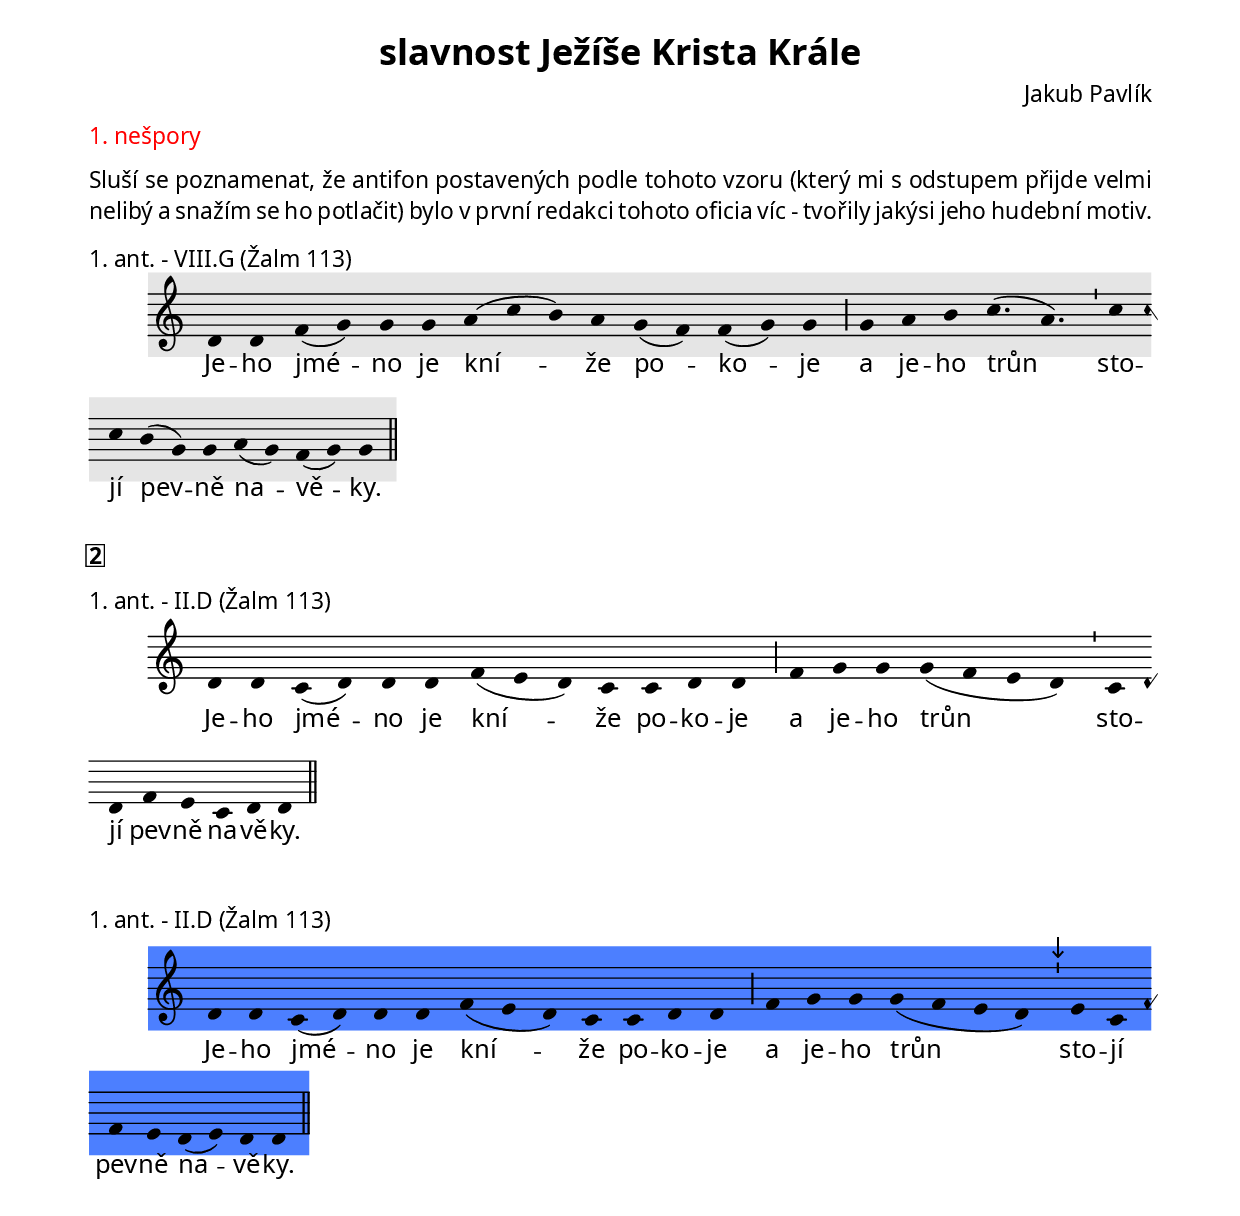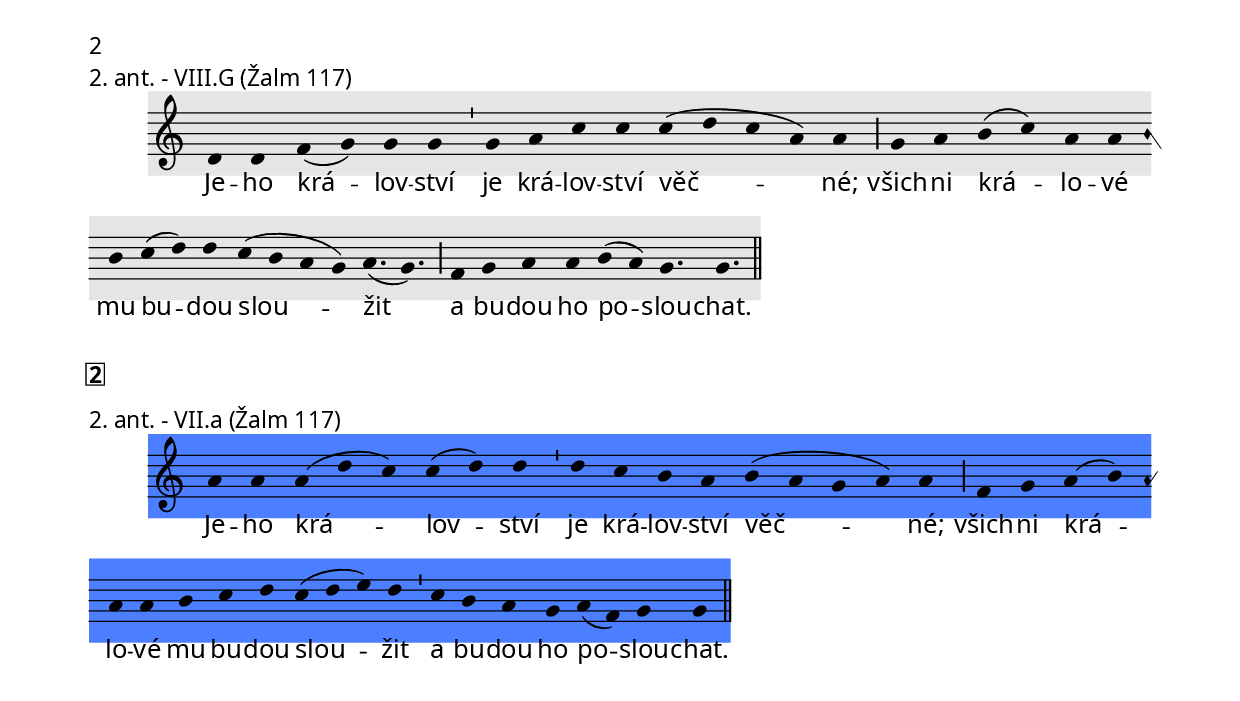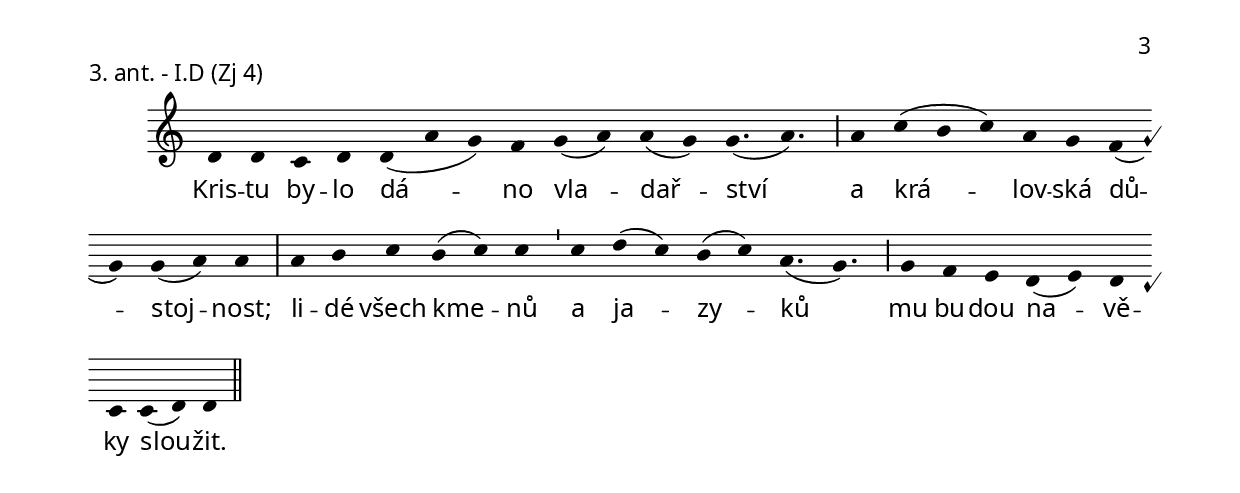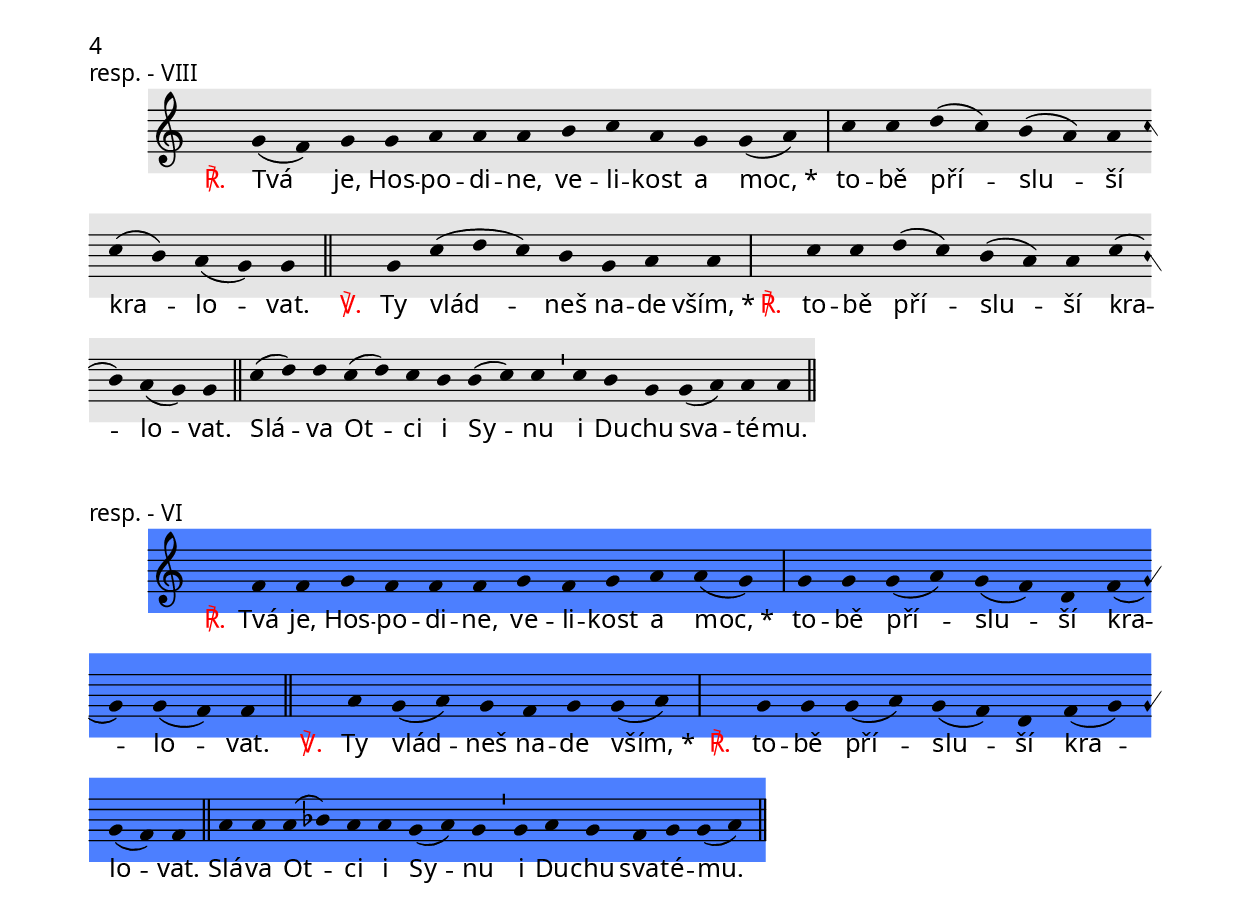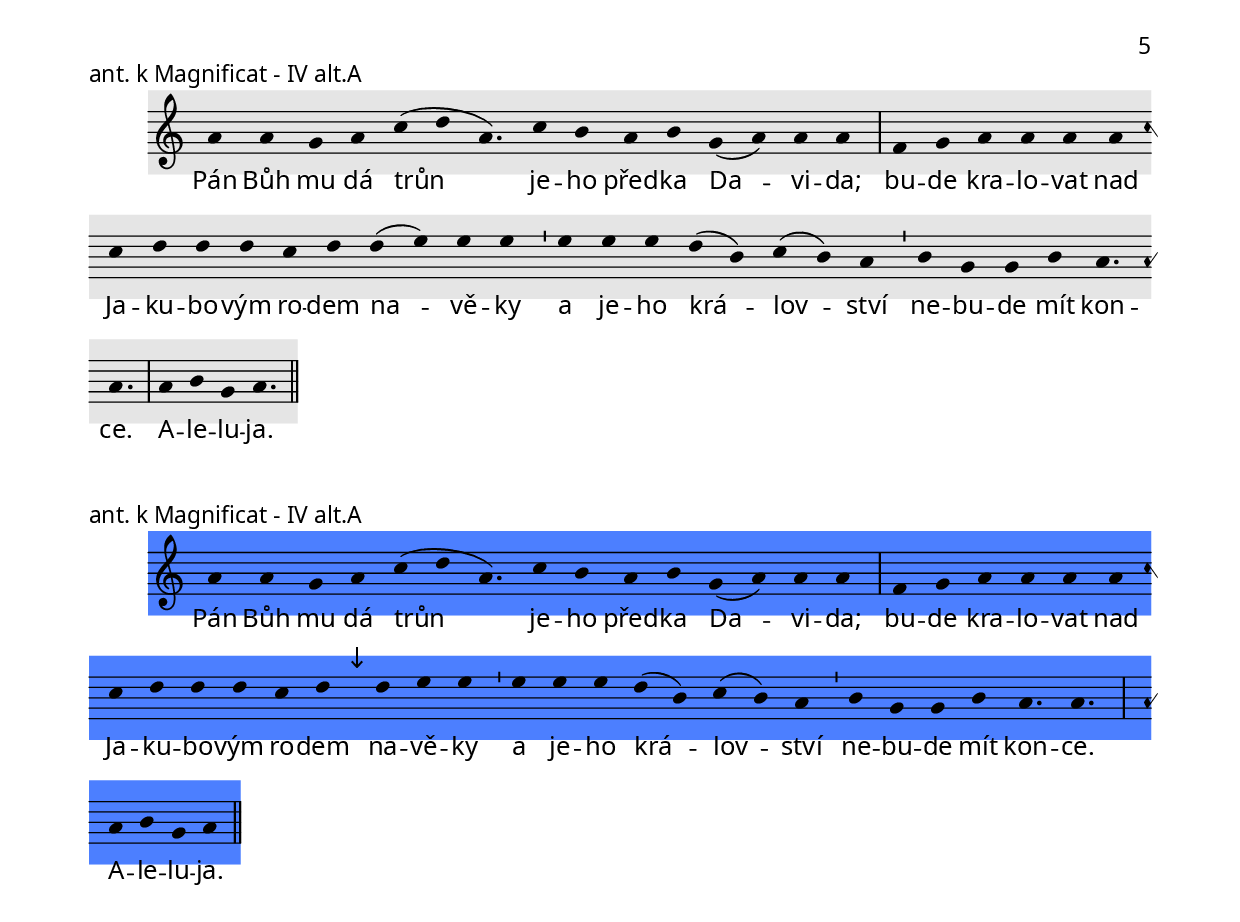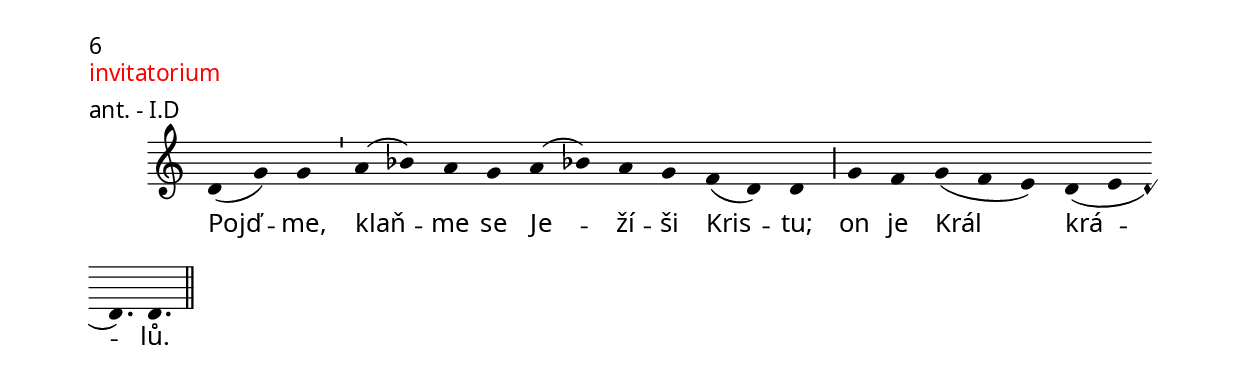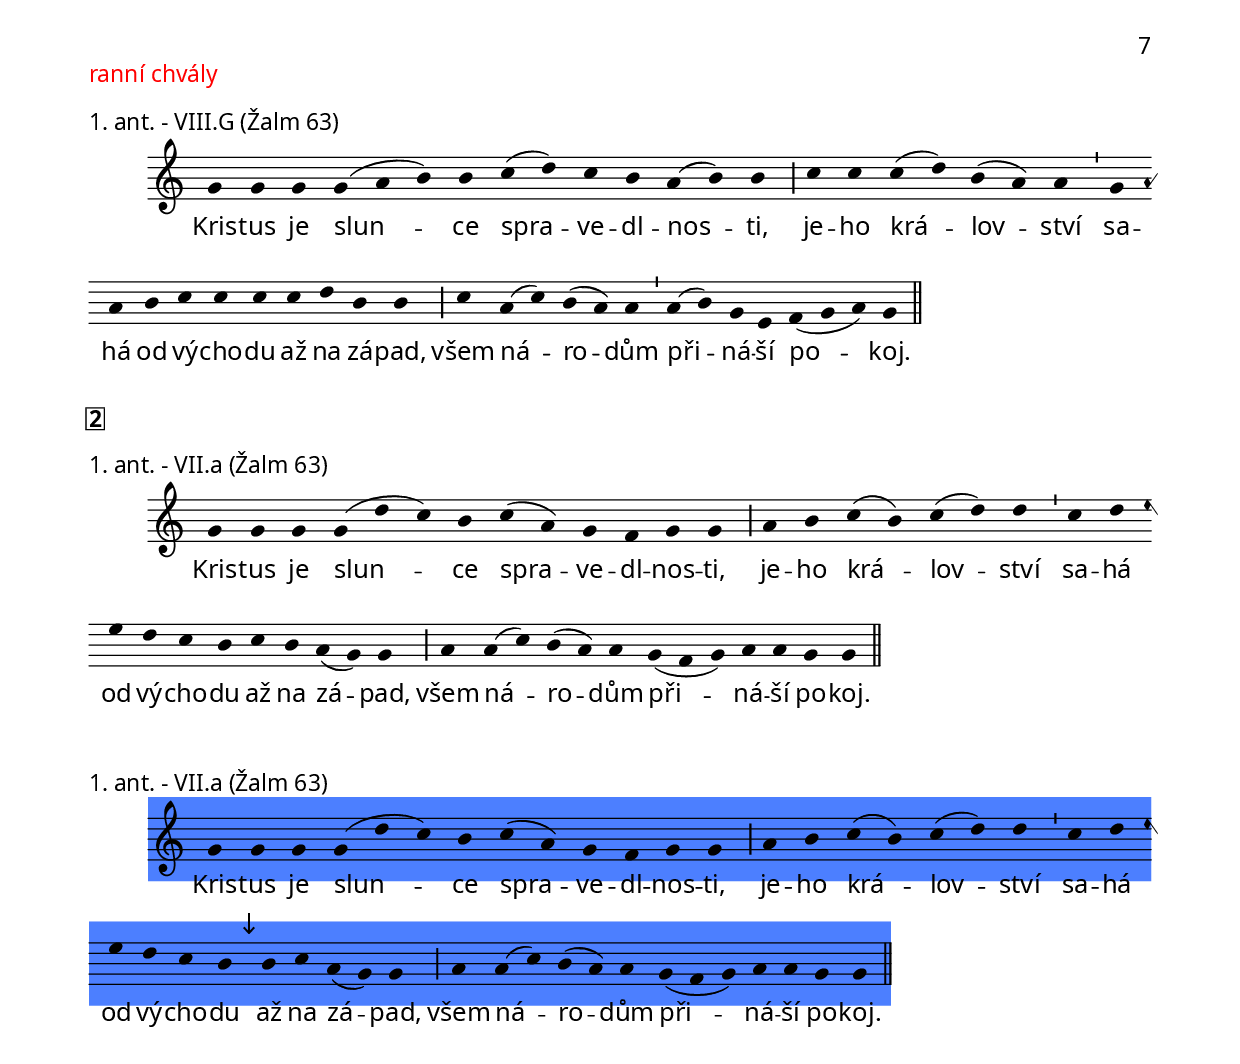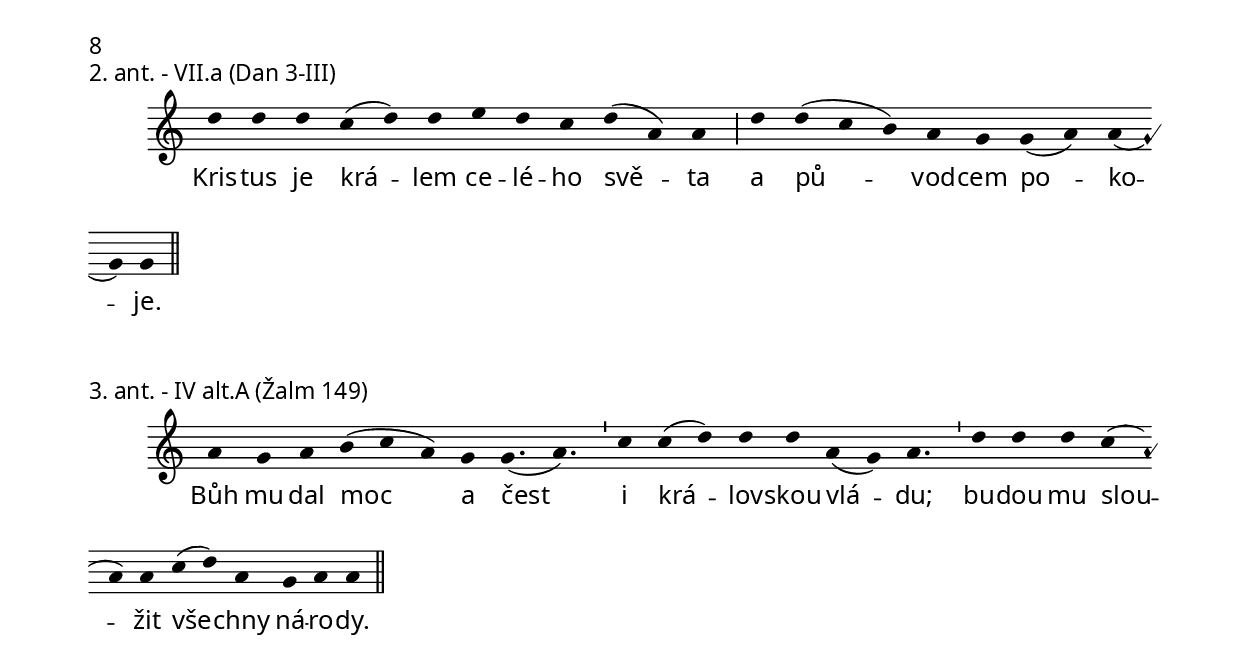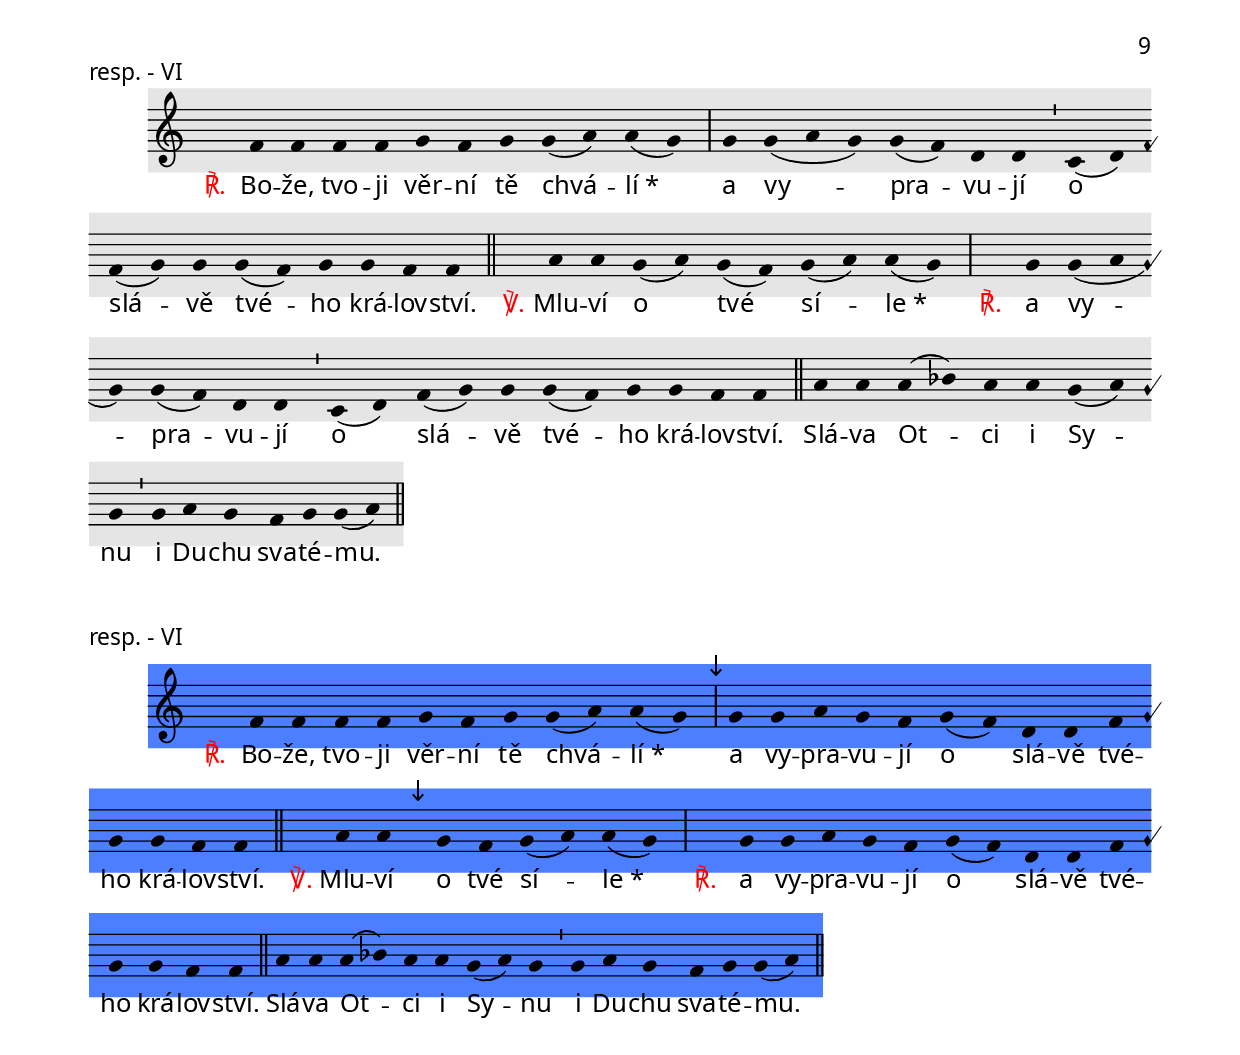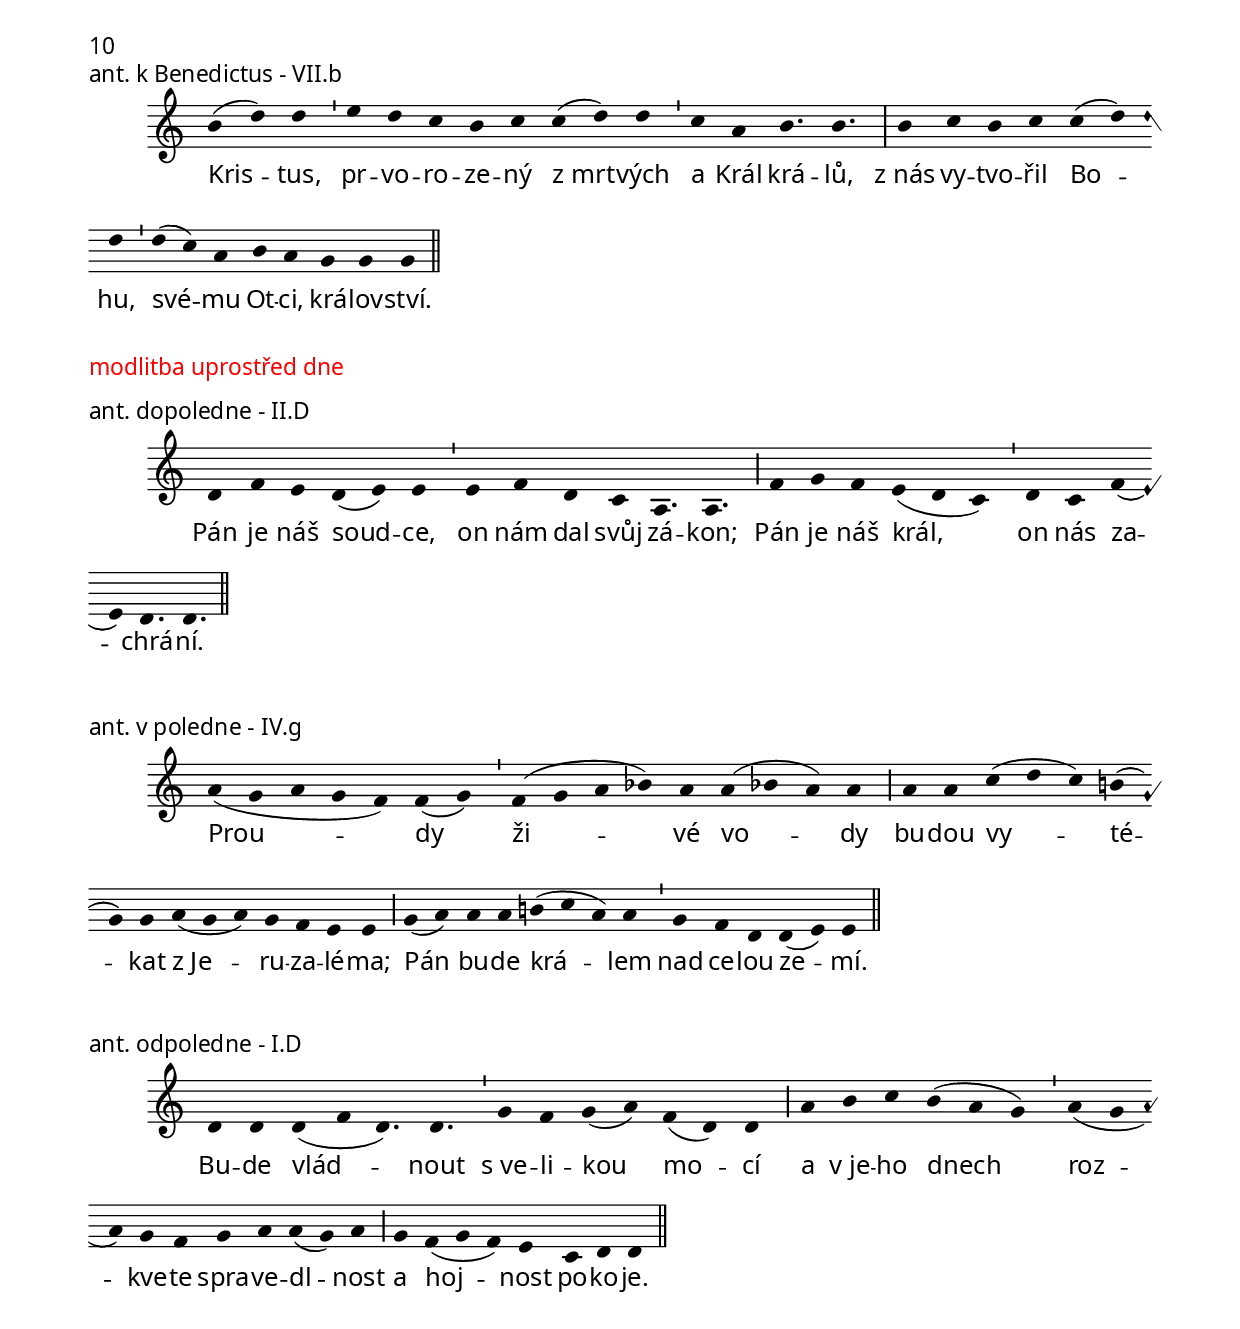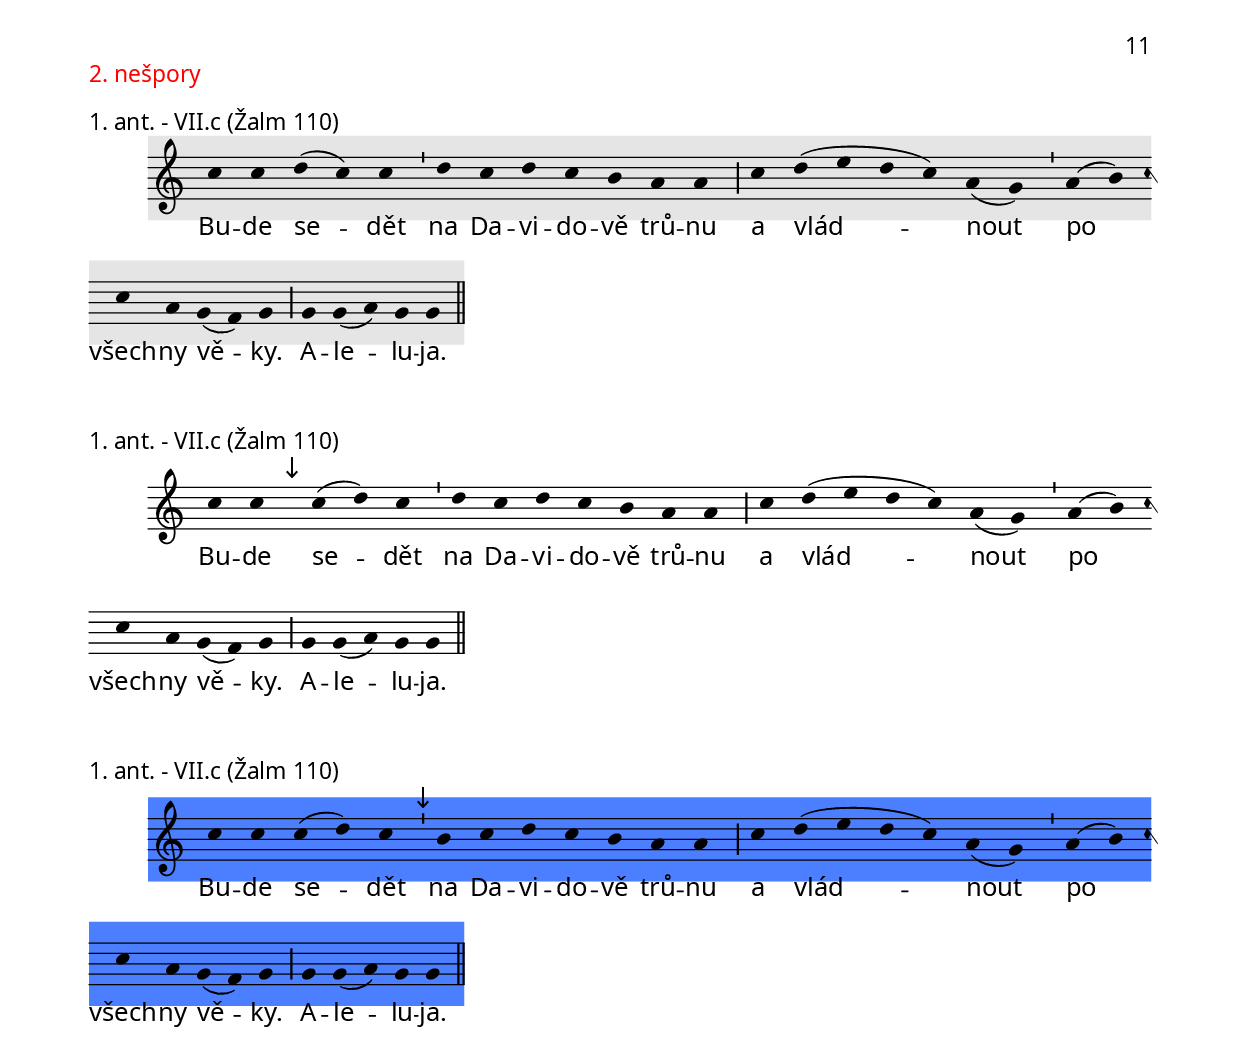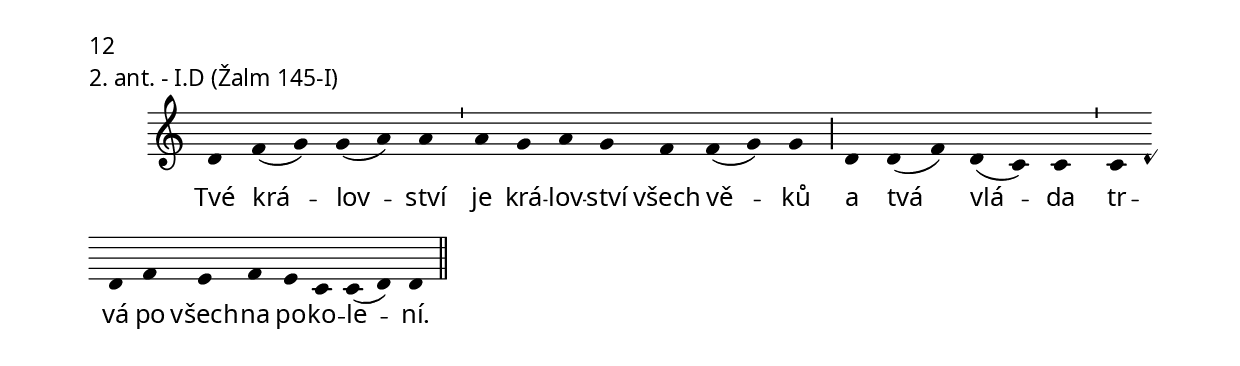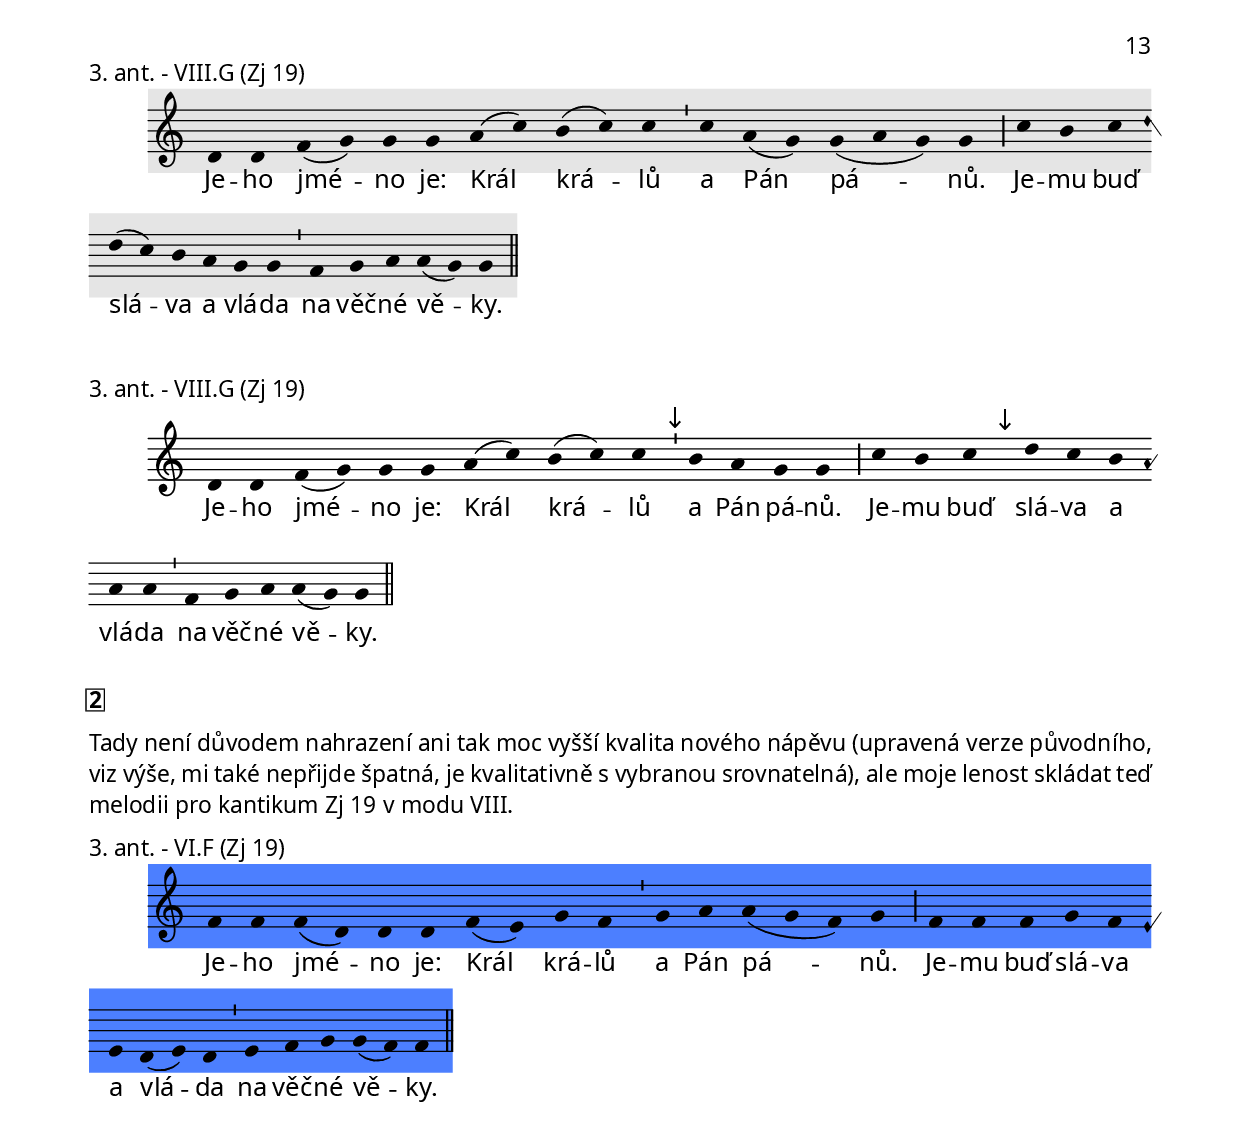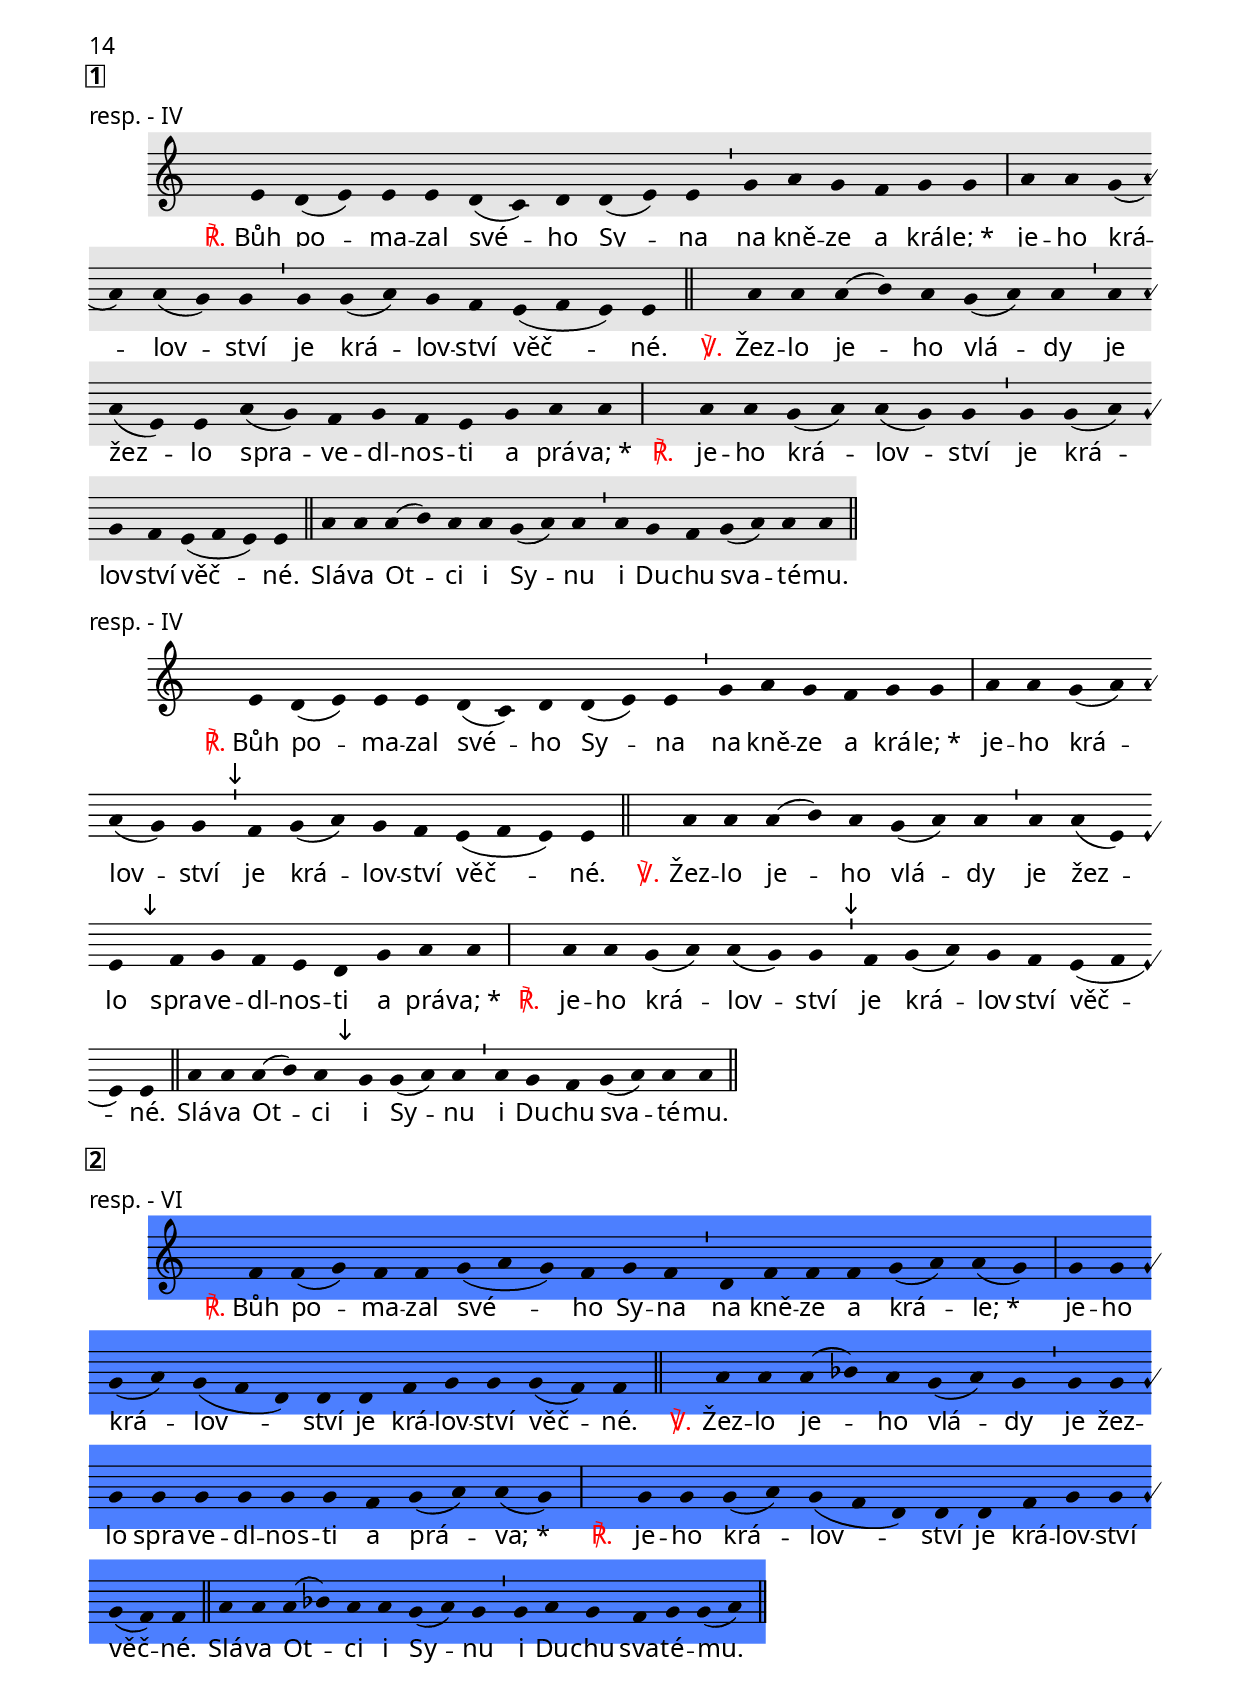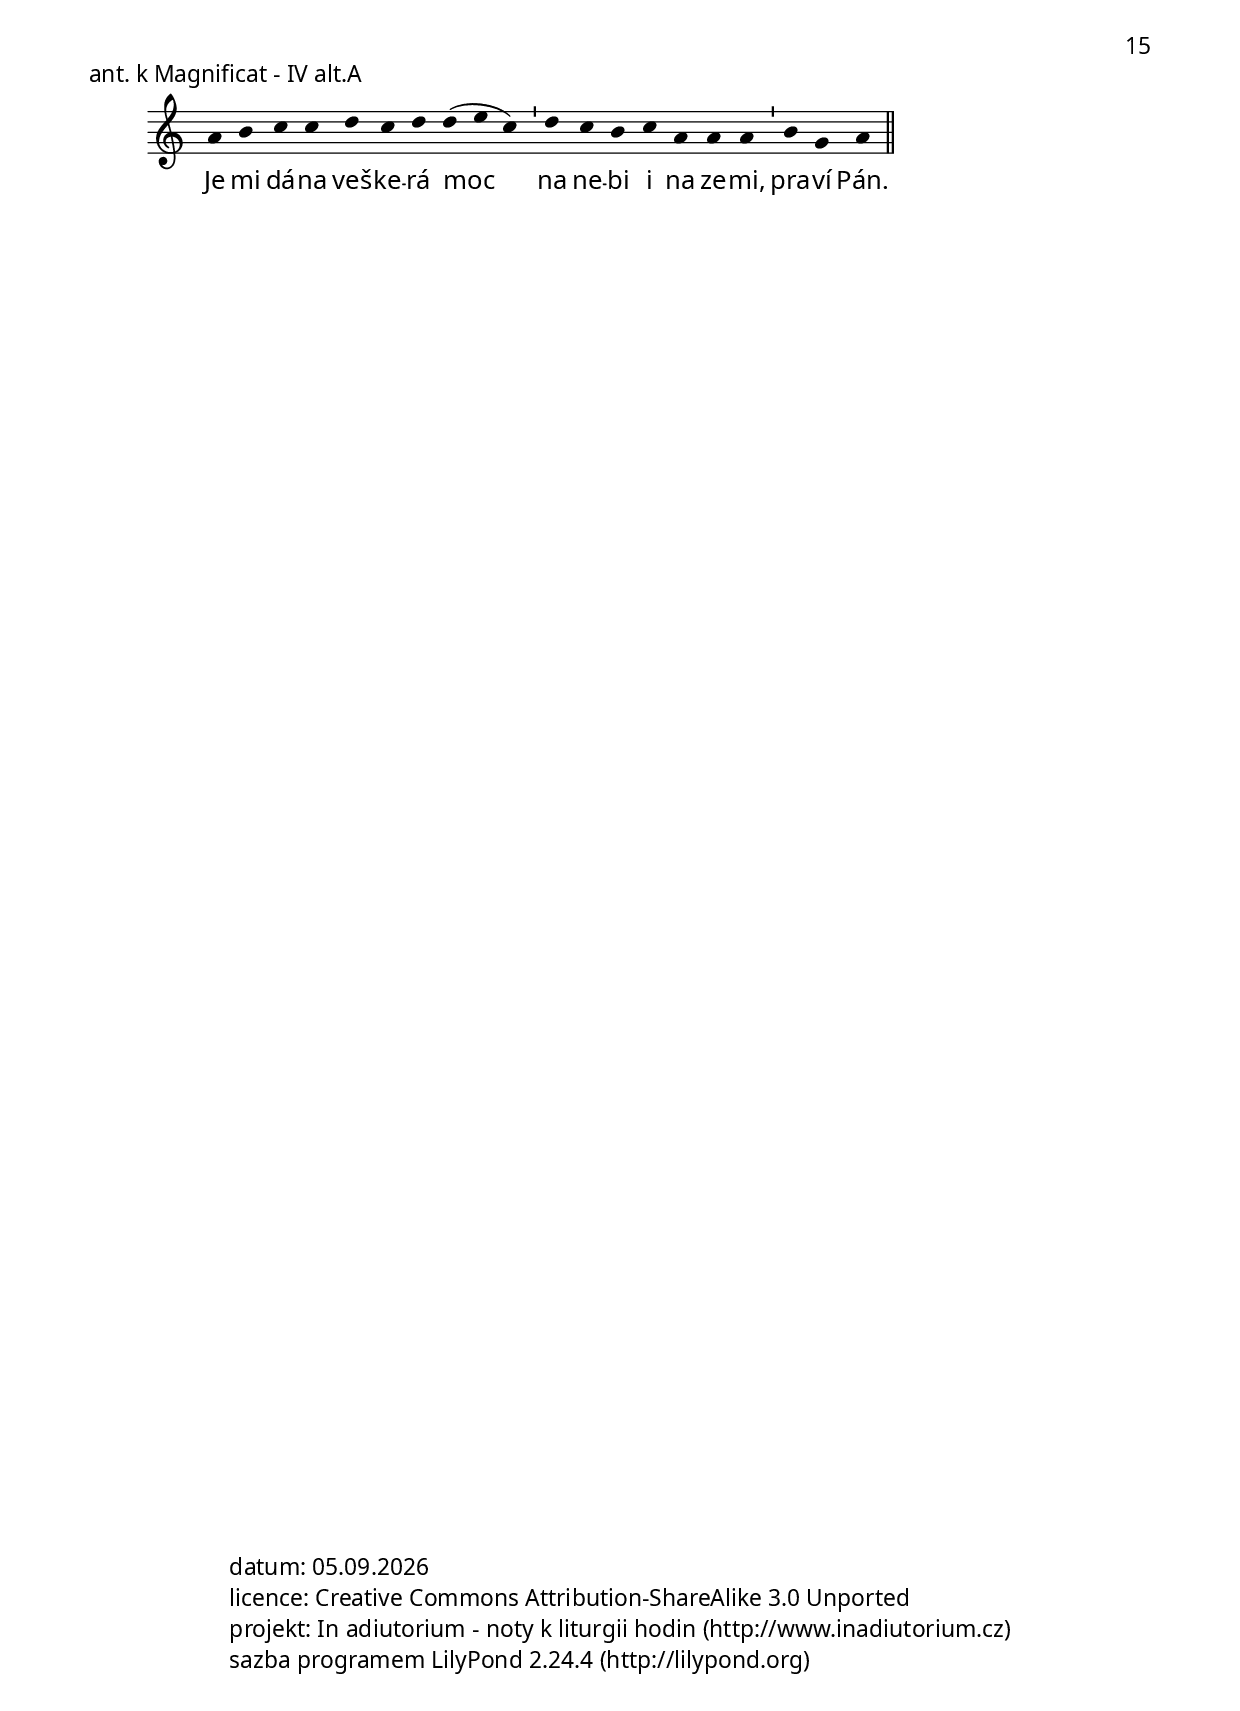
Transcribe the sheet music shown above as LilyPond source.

\version "2.14.2"

\header {
  title = "slavnost Ježíše Krista Krále"
  composer = "Jakub Pavlík"
}

\include "spolecne.ly"
\include "dilyresponsorii.ly"

\markup {\nadpisHodinka {"1. nešpory"}}

\markup\justify{
Sluší se poznamenat, že antifon postavených podle tohoto vzoru 
(který mi s odstupem přijde velmi nelibý a snažím se ho potlačit)
bylo v první redakci tohoto oficia víc - tvořily jakýsi jeho hudební motiv.
}

\score {
  \relative c' {
    \zvyraznovacSedy
    \choralniRezim
    d4 d f( g) g g a( c b) a g( f) f( g) g \barMaior
    g a b c4.( a) \barMin c4 c b( g) g a( g) f( g) g \barFinalis
  }
  \addlyrics {
    Je -- ho jmé -- no je kní -- že po -- ko -- je
    a je -- ho trůn sto -- jí pev -- ně na -- vě -- ky.
  }
  \header {
    quid = "1. ant."
    modus = "VIII"
    differentia = "G" 
    psalmus = "Žalm 113"
    id = ""
    piece = \markup {\sestavTitulek}
  }
}

\markup\nadpisSkupiny 2

\score {
  \relative c' {
    \choralniRezim
    d4 d c( d) d d f( e d) c c d d \barMaior
    f g g g( f e d) \barMin c d f e c d d \barFinalis
  }
  \addlyrics {
    Je -- ho jmé -- no je kní -- že po -- ko -- je
    a je -- ho trůn sto -- jí pev -- ně na -- vě -- ky.
  }
  \header {
    quid = "1. ant."
    modus = "II"
    differentia = "D" 
    psalmus = "Žalm 113"
    id = ""
    piece = \markup {\sestavTitulek}
  }
}

\score {
  \relative c' {
    \zvyraznovacModry
    \choralniRezim
    d4 d c( d) d d f( e d) c c d d \barMaior
    f g g g( f e d) \barMin \mark\sipka e c f e d( e) d d \barFinalis
  }
  \addlyrics {
    Je -- ho jmé -- no je kní -- že po -- ko -- je
    a je -- ho trůn sto -- jí pev -- ně na -- vě -- ky.
  }
  \header {
    quid = "1. ant."
    modus = "II"
    differentia = "D" 
    psalmus = "Žalm 113"
    id = ""
    piece = \markup {\sestavTitulek}
  }
}

\pageBreak

\score {
  \relative c' {
    \zvyraznovacSedy
    \choralniRezim
    d d f( g) g g \barMin g a c c c( d c a) a \barMaior
    g a b( c) a a b c( d) d c( b a g) a4.( g) \barMaior
    f4 g a a b( a) g4. g \barFinalis
  }
  \addlyrics {
    Je -- ho krá -- lov -- ství je krá -- lov -- ství věč -- né;
    všich -- ni krá -- lo -- vé mu bu -- dou slou -- žit
    a bu -- dou ho po -- slou -- chat.
  }
  \header {
    quid = "2. ant."
    modus = "VIII"
    differentia = "G" 
    psalmus = "Žalm 117"
    id = ""
    piece = \markup {\sestavTitulek}
  }
}

\markup\nadpisSkupiny 2

\score {
  \relative c'' {
    \zvyraznovacModry
    \choralniRezim
    a4 a a( d c) c( d) d \barMin d c b a b( a g a) a \barMaior
    f g a( b) a a b c d c( d e) d \barMin
    c b a g a( f) g g \barFinalis
  }
  \addlyrics {
    Je -- ho krá -- lov -- ství je krá -- lov -- ství věč -- né;
    všich -- ni krá -- lo -- vé mu bu -- dou slou -- žit
    a bu -- dou ho po -- slou -- chat.
  }
  \header {
    quid = "2. ant."
    modus = "VII"
    differentia = "a" 
    psalmus = "Žalm 117"
    id = ""
    piece = \markup {\sestavTitulek}
  }
}

\pageBreak

\score {
  \relative c' {
    \choralniRezim
    d4 d c d d( a' g) f g( a) a( g) g4.( a) \barMaior
    a4 c( b c) a g f( g) g( a) a \barMax
    a b c b( c) c \barMin c d( c) b( c) a4.( g) \barMaior
    g4 f e d( e) d c c( d) d \barFinalis
  }
  \addlyrics {
    Kris -- tu by -- lo dá -- no vla -- dař -- ství
    a krá -- lov -- ská dů -- stoj -- nost;
    li -- dé všech kme -- nů a ja -- zy -- ků
    mu bu -- dou na -- vě -- ky slou -- žit.
  }
  \header {
    quid = "3. ant."
    modus = "I"
    differentia = "D" 
    psalmus = "Zj 4"
    id = ""
    piece = \markup {\sestavTitulek}
  }
}

\pageBreak

\score {
  \relative c'' {
    \zvyraznovacSedy
    \choralniRezim
    
    % R
    \neviditelna a
    g4( f) g g a a a b c a g g( a) \barMax
    c4 c d( c) b( a) a c( b) a( g) g \barFinalis
    % V
    \neviditelna a
    g c( d c) b g a a \barMax
    % R
    \neviditelna a
    c4 c d( c) b( a) a c( b) a( g) g \barFinalis
    % Slava
    c( d) d c( d) c b b( c) c \barMin c b g g( a) a a \barFinalis
  }
  \addlyrics {
    \Response Tvá je, Hos -- po -- di -- ne, ve -- li -- kost a moc,_*
    to -- bě pří -- slu -- ší kra -- lo -- vat.
    \Verse Ty vlád -- neš na -- de vším,_*
    \Response to -- bě pří -- slu -- ší kra -- lo -- vat.
    \textRespDoxologie
  }
  \header {
    quid = "resp."
    modus = "VIII"
    id = ""
    piece = \markup {\sestavTitulekResp}
  }
}

\score {
  \relative c' {
    \zvyraznovacModry
    \choralniRezim
    
    % R
    \neviditelna f
    f4 f g f f f g f g a a( g) \barMax
    g g g( a) g( f) d f( g) g( f) f \barFinalis
    % V
    \neviditelna a
    a4 g( a) g f g g( a) \barMax
    % R
    \neviditelna a
    g g g( a) g( f) d f( g) g( f) f \barFinalis
    % Slava
    \respVIdoxologie \barFinalis
  }
  \addlyrics {
    \Response Tvá je, Hos -- po -- di -- ne, ve -- li -- kost a moc,_*
    to -- bě pří -- slu -- ší kra -- lo -- vat.
    \Verse Ty vlád -- neš na -- de vším,_*
    \Response to -- bě pří -- slu -- ší kra -- lo -- vat.
    \textRespDoxologie
  }
  \header {
    quid = "resp."
    modus = "VI"
    id = ""
    piece = \markup {\sestavTitulekResp}
  }
}

\pageBreak

\score {
  \relative c'' {
    \zvyraznovacSedy
    \choralniRezim
    a4 a g a c( d a4.) c4 b a b g( a) a a \barMax
    f g a a a a c d d d c d d( e) e e \barMin
    e e e d( b) c( b) a \barMin
    b4 g g b a4. a \barMax
    a4 b g a4. \barFinalis
  }
  \addlyrics {
    Pán Bůh mu dá trůn je -- ho před -- ka Da -- vi -- da;
    bu -- de kra -- lo -- vat nad Ja -- ku -- bo -- vým ro -- dem na -- vě -- ky
    a je -- ho krá -- lov -- ství ne -- bu -- de mít kon -- ce.
    A -- le -- lu -- ja.
  }
  \header {
    quid = "ant. k Magnificat"
    modus = "IV alt"
    differentia = "A" 
    psalmus = "Magnificat"
    piece = \markup {\sestavTitulekBezZalmu}
  }
}

\score {
  \relative c'' {
    \zvyraznovacModry
    \choralniRezim
    a4 a g a c( d a4.) c4 b a b g( a) a a \barMax
    f g a a a a c d d d c d \mark\sipka d e e \barMin
    e e e d( b) c( b) a \barMin
    b4 g g b a4. a \barMax
    a4 b g a \barFinalis
  }
  \addlyrics {
    Pán Bůh mu dá trůn je -- ho před -- ka Da -- vi -- da;
    bu -- de kra -- lo -- vat nad Ja -- ku -- bo -- vým ro -- dem na -- vě -- ky
    a je -- ho krá -- lov -- ství ne -- bu -- de mít kon -- ce.
    A -- le -- lu -- ja.
  }
  \header {
    quid = "ant. k Magnificat"
    modus = "IV alt"
    differentia = "A" 
    psalmus = "Magnificat"
    piece = \markup {\sestavTitulekBezZalmu}
  }
}

\pageBreak

\markup {\nadpisHodinka {"invitatorium"}}

\score {
  \relative c' {
    \choralniRezim
    d4( g) g \barMin a( bes) a g a( bes) a g f( d) d \barMaior
    g f g( f e) d( e d4.) d \barFinalis
  }
  \addlyrics {
    Pojď -- me, klaň -- me se Je -- ží -- ši Kris -- tu;
    on je Král krá -- lů.
  }
  \header {
    quid = "ant."
    modus = "I"
    differentia = "D" 
    psalmus = ""
    id = ""
    piece = \markup {\sestavTitulekBezZalmu}
  }
}

\pageBreak

\markup {\nadpisHodinka {"ranní chvály"}}

\score {
  \relative c'' {
    \choralniRezim
    g4 g g g( a b) b c( d) c b a( b) b \barMaior
    c c c( d) b( a) a \barMin g a b c c c c d b b \barMaior
    c a( c) b( a) a \barMin a( b) g e f( g a) g \barFinalis
  }
  \addlyrics {
    Kris -- tus je slun -- ce spra -- ve -- dl -- nos -- ti,
    je -- ho krá -- lov -- ství sa -- há od vý -- cho -- du až na zá -- pad,
    všem ná -- ro -- dům při -- ná -- ší po -- koj.
  }
  \header {
    quid = "1. ant."
    modus = "VIII"
    differentia = "G" 
    psalmus = "Žalm 63"
    id = ""
    piece = \markup {\sestavTitulek}
  }
}

\markup\nadpisSkupiny 2

\score {
  \relative c'' {
    \choralniRezim
    g4 g g g( d' c) b c( a) g f g g \barMaior
    a b c( b) c( d) d \barMin c d e d c b c b a( g) g \barMaior
    a a( c) b( a) a g( f g) a a g g \barFinalis
  }
  \addlyrics {
    Kris -- tus je slun -- ce spra -- ve -- dl -- nos -- ti,
    je -- ho krá -- lov -- ství sa -- há od vý -- cho -- du až na zá -- pad,
    všem ná -- ro -- dům při -- ná -- ší po -- koj.
  }
  \header {
    quid = "1. ant."
    modus = "VII"
    differentia = "a" 
    psalmus = "Žalm 63"
    id = ""
    piece = \markup {\sestavTitulek}
  }
}

\score {
  \relative c'' {
    \zvyraznovacModry
    \choralniRezim
    g4 g g g( d' c) b c( a) g f g g \barMaior
    a b c( b) c( d) d \barMin c d e d c b \mark\sipka b c a( g) g \barMaior
    a a( c) b( a) a g( f g) a a g g \barFinalis
  }
  \addlyrics {
    Kris -- tus je slun -- ce spra -- ve -- dl -- nos -- ti,
    je -- ho krá -- lov -- ství sa -- há od vý -- cho -- du až na zá -- pad,
    všem ná -- ro -- dům při -- ná -- ší po -- koj.
  }
  \header {
    quid = "1. ant."
    modus = "VII"
    differentia = "a" 
    psalmus = "Žalm 63"
    id = ""
    piece = \markup {\sestavTitulek}
  }
}

\pageBreak

\score {
  \relative c'' {
    \choralniRezim
    d4 d d c( d) d e d c d( a) a \barMaior
    d d( c b) a g g( a) a( g) g \barFinalis
  }
  \addlyrics {
    Kris -- tus je krá -- lem ce -- lé -- ho svě -- ta
    a pů -- vod -- cem po -- ko -- je.
  }
  \header {
    quid = "2. ant."
    modus = "VII"
    differentia = "a" 
    psalmus = "Dan 3-III"
    id = ""
    piece = \markup {\sestavTitulek}
  }
}

\score {
  \relative c'' {
    \choralniRezim
    a4 g a b( c a) g g4.( a) \barMin 
    c4 c( d) d d a( g) a4. \barMin
    d4 d d c( a) a c( d) a g a a \barFinalis
  }
  \addlyrics {
    Bůh mu dal moc a čest 
    i krá -- lov -- skou vlá -- du;
    bu -- dou mu slou -- žit vše -- chny ná -- ro -- dy.
  }
  \header {
    quid = "3. ant."
    modus = "IV alt"
    differentia = "A"
    psalmus = "Žalm 149"
    id = ""
    fons = "žaltář, čtvrtek 1.t., nešp., 3.ant."
    piece = \markup {\sestavTitulek}
  }
}

\pageBreak

\score {
  \relative c' {
    \zvyraznovacSedy
    \choralniRezim
    
    % R
    \neviditelna f
    f4 f f f g f g g( a) a( g) \barMax
    g g( a g) g( f) d d \barMin c( d) f( g) g g( f) g g f f \barFinalis
    % V
    \neviditelna a
    a4 a g( a) g( f) g( a) a( g) \barMax
    % R
    \neviditelna a
    g g( a g) g( f) d d \barMin c( d) f( g) g g( f) g g f f \barFinalis
    % Slava
    \respVIdoxologie \barFinalis
  }
  \addlyrics {
    \Response Bo -- že, tvo -- ji věr -- ní tě chvá -- lí_*
    a vy -- pra -- vu -- jí o slá -- vě tvé -- ho krá -- lov -- ství.
    \Verse Mlu -- ví o tvé sí -- le_*
    \Response a vy -- pra -- vu -- jí o slá -- vě tvé -- ho krá -- lov -- ství.
    \textRespDoxologie
  }
  \header {
    quid = "resp."
    modus = "VI"
    id = ""
    piece = \markup {\sestavTitulekResp}
  }
}

\score {
  \relative c' {
    \zvyraznovacModry
    \choralniRezim
    
    % R
    \neviditelna f
    f4 f f f g f g g( a) a( g) \barMax
    \mark\sipka g g a g f g( f) d d f g g f f \barFinalis
    % V
    \neviditelna a
    a4 a \mark\sipka g f g( a) a( g) \barMax
    % R
    \neviditelna a
    g g a g f g( f) d d f g g f f \barFinalis
    % Slava
    \respVIdoxologie \barFinalis
  }
  \addlyrics {
    \Response Bo -- že, tvo -- ji věr -- ní tě chvá -- lí_*
    a vy -- pra -- vu -- jí o slá -- vě tvé -- ho krá -- lov -- ství.
    \Verse Mlu -- ví o tvé sí -- le_*
    \Response a vy -- pra -- vu -- jí o slá -- vě tvé -- ho krá -- lov -- ství.
    \textRespDoxologie
  }
  \header {
    quid = "resp."
    modus = "VI"
    id = ""
    piece = \markup {\sestavTitulekResp}
  }
}

\pageBreak

\score {
  \relative c'' {
    \choralniRezim
    b4( d) d \barMin
    e d c b c c( d) d \barMin
    c a b4. b \barMax
    b4 c b c c( d) d \barMin
    d( c) a b a g g g \barFinalis
  }
  \addlyrics {
    Kris -- tus,
    pr -- vo -- ro -- ze -- ný z_mrt -- vých
    a Král krá -- lů,
    z_nás vy -- tvo -- řil Bo -- hu, 
    své -- mu Ot -- ci, krá -- lov -- ství.
  }
  \header {
    quid = "ant. k Benedictus"
    modus = "VII"
    differentia = "b" 
    psalmus = "Benedictus"
    piece = \markup {\sestavTitulekBezZalmu}
  }
}

\markup {\nadpisHodinka {"modlitba uprostřed dne"}}

\score {
  \relative c' {
    \choralniRezim
    d4 f e d( e) e \barMin e f d c a4. a \barMaior
    f'4 g f e( d c) \barMin d c f( e) d4. d \barFinalis
  }
  \addlyrics {
    Pán je náš soud -- ce,
    on nám dal svůj zá -- kon;
    Pán je náš král,
    on nás za -- chrá -- ní.
  }
  \header {
    quid = "ant. dopoledne"
    modus = "II"
    differentia = "D" 
    psalmus = ""
    id = ""
    piece = \markup {\sestavTitulekBezZalmu}
  }
}

\score {
  \relative c'' {
    \choralniRezim
    a4( g a g f) f( g) \barMin f( g a bes) a a( bes a) a \barMaior
    a a c( d c) b!( g) g a( g a) g f e e \barMaior
    g( a) a a b!( c a) a \barMin g f d d( e) e \barFinalis
  }
  \addlyrics {
    Prou -- dy ži -- vé vo -- dy 
    bu -- dou vy -- té -- kat z_Je -- ru -- za -- lé -- ma;
    Pán bu -- de krá -- lem nad ce -- lou ze -- mí.
  }
  \header {
    quid = "ant. v poledne"
    modus = "IV" % vim, ze prekracuje rozsah, ale porad je, myslim, vic IV nez III.
    differentia = "g" 
    psalmus = ""
    id = ""
    piece = \markup {\sestavTitulekBezZalmu}
  }
}

\score {
  \relative c' {
    \choralniRezim
    d4 d d( f d4.) d \barMin g4 f g( a) f( d) d \barMaior
    a' b c b( a g) \barMin a( g a) g f g a a( g) a \barMaior
    g f( g f) e c d d \barFinalis
  }
  \addlyrics {
    Bu -- de vlád -- nout s_ve -- li -- kou mo -- cí
    a v_je -- ho dnech roz -- kve -- te spra -- ve -- dl -- nost
    a hoj -- nost po -- ko -- je.
  }
  \header {
    quid = "ant. odpoledne"
    modus = "I"
    differentia = "D" 
    psalmus = ""
    id = ""
    piece = \markup {\sestavTitulekBezZalmu}
  }
}

\pageBreak

\markup {\nadpisHodinka {"2. nešpory"}}

\score {
  \relative c'' {
    \zvyraznovacSedy
    \choralniRezim
    c4 c d( c) c \barMin d c d c b a a \barMaior
    c d( e d c) a( g) \barMin a( b) c a g( f) g \barMaior
    g g( a) g g \barFinalis
  }
  \addlyrics {
    Bu -- de se -- dět na Da -- vi -- do -- vě trů -- nu
    a vlád -- nout po všech -- ny vě -- ky.
    A -- le -- lu -- ja.
  }
  \header {
    quid = "1. ant."
    modus = "VII"
    differentia = "c" 
    psalmus = "Žalm 110"
    id = ""
    piece = \markup {\sestavTitulek}
  }
}

\score {
  \relative c'' {
    \choralniRezim
    c4 c \mark\sipka c( d) c \barMin d c d c b a a \barMaior
    c d( e d c) a( g) \barMin a( b) c a g( f) g \barMaior
    g g( a) g g \barFinalis
  }
  \addlyrics {
    Bu -- de se -- dět na Da -- vi -- do -- vě trů -- nu
    a vlád -- nout po všech -- ny vě -- ky.
    A -- le -- lu -- ja.
  }
  \header {
    quid = "1. ant."
    modus = "VII"
    differentia = "c" 
    psalmus = "Žalm 110"
    id = ""
    piece = \markup {\sestavTitulek}
  }
}

\score {
  \relative c'' {
    \zvyraznovacModry
    \choralniRezim
    c4 c c( d) c \barMin \mark\sipka b c d c b a a \barMaior
    c d( e d c) a( g) \barMin a( b) c a g( f) g \barMaior
    g g( a) g g \barFinalis
  }
  \addlyrics {
    Bu -- de se -- dět na Da -- vi -- do -- vě trů -- nu
    a vlád -- nout po všech -- ny vě -- ky.
    A -- le -- lu -- ja.
  }
  \header {
    quid = "1. ant."
    modus = "VII"
    differentia = "c" 
    psalmus = "Žalm 110"
    id = ""
    piece = \markup {\sestavTitulek}
  }
}

\pageBreak

\score {
  \relative c' {
    \choralniRezim
    d4 f( g) g( a) a \barMin a g a g f f( g) g \barMaior
    d d( f) d( c) c \barMin c d f e f e c c( d) d \barFinalis
  }
  \addlyrics {
    Tvé krá -- lov -- ství je krá -- lov -- ství všech vě -- ků
    a tvá vlá -- da tr -- vá po všech -- na po -- ko -- le -- ní.
  }
  \header {
    quid = "2. ant."
    modus = "I"
    differentia = "D" 
    psalmus = "Žalm 145-I"
    id = ""
    piece = \markup {\sestavTitulek}
  }
}

\pageBreak

\score {
  \relative c' {
    \zvyraznovacSedy
    \choralniRezim
    d4 d f( g) g g a( c) b( c) c \barMin c a( g) g( a g) g \barMaior
    c b c d( c) b a g g \barMin f g a a( g) g \barFinalis
  }
  \addlyrics {
    Je -- ho jmé -- no je: Král krá -- lů a Pán pá -- nů.
    Je -- mu buď slá -- va a vlá -- da
    na věč -- né vě -- ky.
  }
  \header {
    quid = "3. ant."
    modus = "VIII"
    differentia = "G" 
    psalmus = "Zj 19"
    id = ""
    piece = \markup {\sestavTitulek}
  }
}

\score {
  \relative c' {
    \choralniRezim
    d4 d f( g) g g a( c) b( c) c \barMin \mark\sipka b a g g \barMaior
    c b c \mark\sipka d c b a a \barMin f g a a( g) g \barFinalis
  }
  \addlyrics {
    Je -- ho jmé -- no je: Král krá -- lů a Pán pá -- nů.
    Je -- mu buď slá -- va a vlá -- da
    na věč -- né vě -- ky.
  }
  \header {
    quid = "3. ant."
    modus = "VIII"
    differentia = "G" 
    psalmus = "Zj 19"
    id = ""
    piece = \markup {\sestavTitulek}
  }
}

\markup\nadpisSkupiny 2

\markup\justify{
  Tady není důvodem nahrazení ani tak moc vyšší kvalita nového nápěvu
  (upravená verze původního, viz výše, mi také nepřijde špatná,
  je kvalitativně s vybranou srovnatelná),
  ale moje lenost skládat teď melodii pro kantikum Zj 19 v modu VIII.
}

\score {
  \relative c' {
    \zvyraznovacModry
    \choralniRezim
    f4 f f( d) d d f( e) g f \barMin g a a( g f) g \barMaior
    f f f g f e d( e) d \barMin e f g g( f) f \barFinalis
  }
  \addlyrics {
    Je -- ho jmé -- no je: Král krá -- lů a Pán pá -- nů.
    Je -- mu buď slá -- va a vlá -- da
    na věč -- né vě -- ky.
  }
  \header {
    quid = "3. ant."
    modus = "VI"
    differentia = "F" 
    psalmus = "Zj 19"
    id = ""
    piece = \markup {\sestavTitulek}
  }
}

\pageBreak

\markup\nadpisSkupiny 1

\score {
  \relative c' {
    \zvyraznovacSedy
    \choralniRezim
    
    % R
    \neviditelna d
    e4 d( e) e e d( c) d d( e) e \barMin
    g a g f g g \barMax
    a a g( a) a( g) g \barMin g g( a) g f e( f e) e \barFinalis
    % V
    \neviditelna a
    a4 a a( b) a g( a) a \barMin 
    a a( e) e a( g) f g f e g a a \barMax
    % R
    \neviditelna a
    a a g( a) a( g) g \barMin g g( a) g f e( f e) e \barFinalis
    % Slava
    a a a( b) a a g( a) a \barMin a g f g( a) a a \barFinalis
  }
  \addlyrics {
    \Response Bůh po -- ma -- zal své -- ho Sy -- na 
    na kně -- ze a krá -- le;_*
    je -- ho krá -- lov -- ství je krá -- lov -- ství věč -- né.
    \Verse Žez -- lo je -- ho vlá -- dy
    je žez -- lo spra -- ve -- dl -- nos -- ti a prá -- va;_*
    \Response je -- ho krá -- lov -- ství je krá -- lov -- ství věč -- né.
    \textRespDoxologie
  }
  \header {
    quid = "resp."
    modus = "IV"
    id = ""
    piece = \markup {\sestavTitulekResp}
  }
}

\score {
  \relative c' {
    \choralniRezim
    
    % R
    \neviditelna d
    e4 d( e) e e d( c) d d( e) e \barMin
    g a g f g g \barMax
    a a g( a) a( g) g \barMin \mark\sipka f g( a) g f e( f e) e \barFinalis
    % V
    \neviditelna a
    a4 a a( b) a g( a) a \barMin 
    a a( e) e \mark\sipka f g f e d g a a \barMax
    % R
    \neviditelna a
    a a g( a) a( g) g \barMin \mark\sipka f g( a) g f e( f e) e \barFinalis
    % Slava
    a a a( b) a \mark\sipka g g( a) a \barMin a g f g( a) a a \barFinalis
  }
  \addlyrics {
    \Response Bůh po -- ma -- zal své -- ho Sy -- na 
    na kně -- ze a krá -- le;_*
    je -- ho krá -- lov -- ství je krá -- lov -- ství věč -- né.
    \Verse Žez -- lo je -- ho vlá -- dy
    je žez -- lo spra -- ve -- dl -- nos -- ti a prá -- va;_*
    \Response je -- ho krá -- lov -- ství je krá -- lov -- ství věč -- né.
    \textRespDoxologie
  }
  \header {
    quid = "resp."
    modus = "IV"
    id = ""
    piece = \markup {\sestavTitulekResp}
  }
}

\markup\nadpisSkupiny 2

\score {
  \relative c' {
    \zvyraznovacModry
    \choralniRezim
    
    % R
    \neviditelna f
    f4 f( g) f f g( a g) f g f \barMin
    d f f f g( a) a( g) \barMax
    g g g( a) g( f d) d d f g g g( f) f \barFinalis
    % V
    \neviditelna a
    a4 a a( bes) a g( a) g \barMin g g g g g g g g f g( a) a( g) \barMax
    % R
    \neviditelna a
    g g g( a) g( f d) d d f g g g( f) f \barFinalis
    % Slava
    \respVIdoxologie \barFinalis
  }
  \addlyrics {
    \Response Bůh po -- ma -- zal své -- ho Sy -- na 
    na kně -- ze a krá -- le;_*
    je -- ho krá -- lov -- ství je krá -- lov -- ství věč -- né.
    \Verse Žez -- lo je -- ho vlá -- dy
    je žez -- lo spra -- ve -- dl -- nos -- ti a prá -- va;_*
    \Response je -- ho krá -- lov -- ství je krá -- lov -- ství věč -- né.
    \textRespDoxologie
  }
  \header {
    quid = "resp."
    modus = "VI"
    id = ""
    piece = \markup {\sestavTitulekResp}
  }
}

\pageBreak

\score {
  \relative c'' {
    \choralniRezim
    a4 b c c d c d d( e c) \barMin
    d c b c a a a \barMin
    b g a \barFinalis
  }
  \addlyrics {
    Je mi dá -- na veš -- ke -- rá moc
    na ne -- bi i na ze -- mi,
    pra -- ví Pán.
  }
  \header {
    quid = "ant. k Magnificat"
    modus = "IV alt"
    differentia = "A" 
    psalmus = "Magnificat"
    piece = \markup {\sestavTitulekBezZalmu}
  }
}